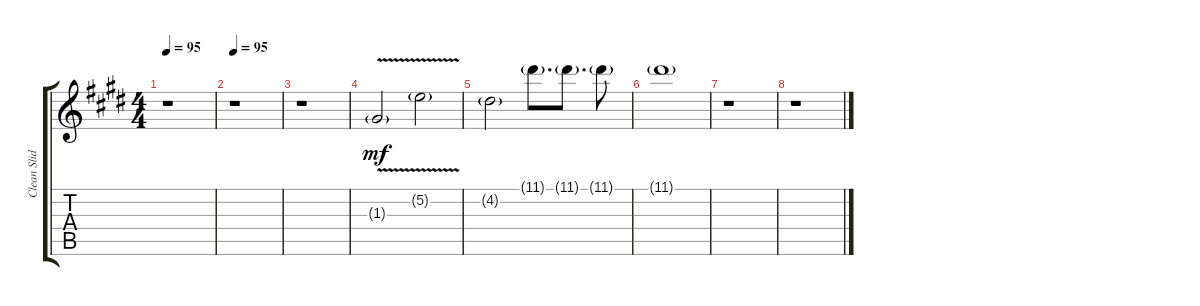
\track ("Clean Slide Guitar" "Clean Slid") {instrument electricguitarjazz}
\staff {score tabs}
\tuning (E4 B3 G3 D3 A2 E2) {hide}
\ts (4 4)
\tempo 95
\clef g2
\ks e
r.1{dy p} |
\tempo 95
r.1 |
r.1 |
1.3{v g}.2{dy mf} 5.2{v g}.2 |
4.2{g}.2 11.1{g}.8{d} 11.1{g}.8{d} 11.1{g}.8 |
11.1{g}.1 |
r.1 |
r.1
